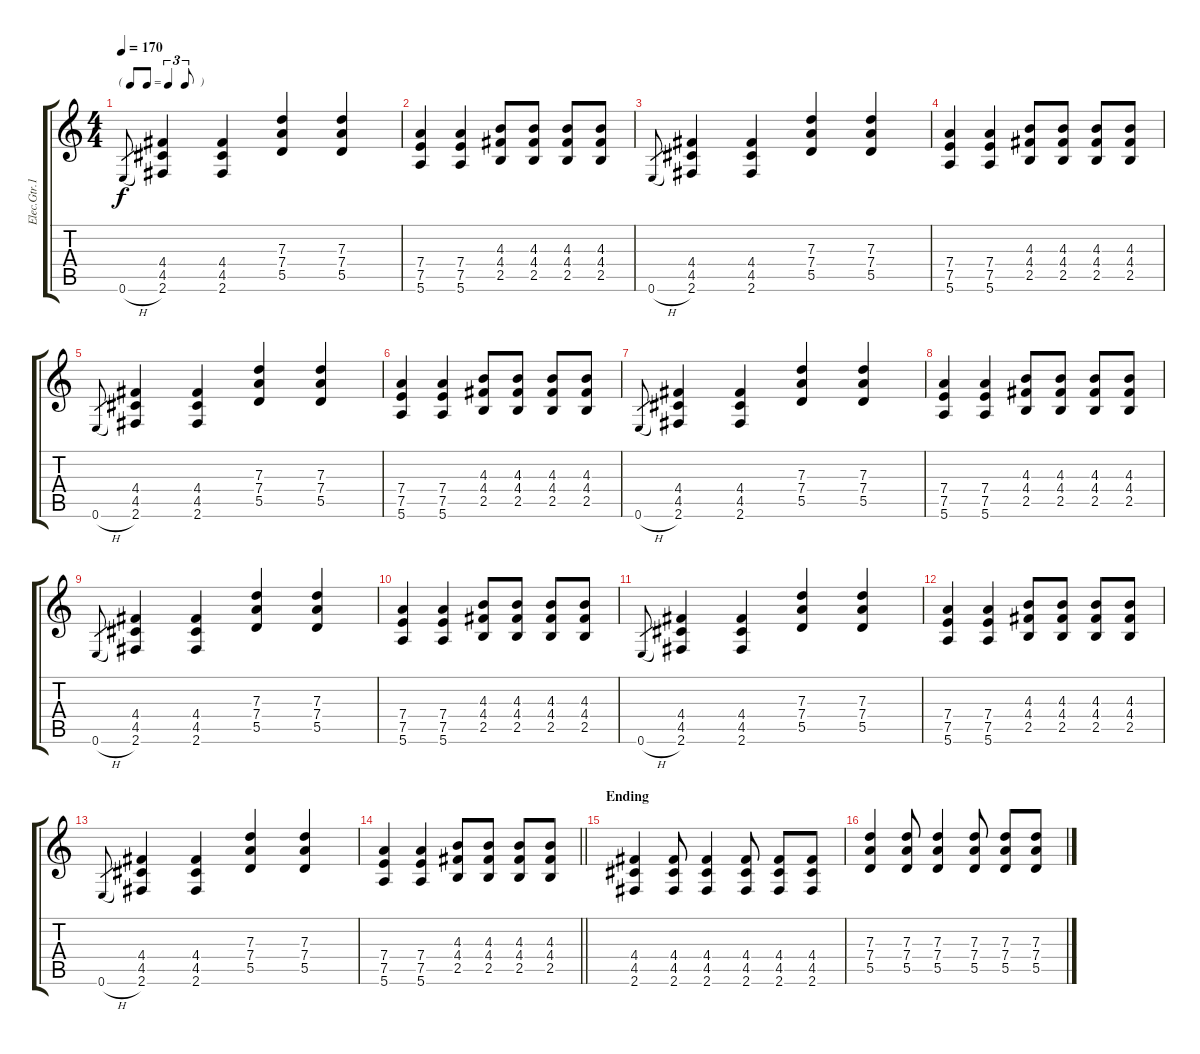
\track ("Elec.Gtr.1 (Rythm)" "Elec.Gtr.1") {instrument distortionguitar}
\staff {score tabs}
\tuning (E4 B3 G3 D3 A2 E2) {hide}
\ts (4 4)
\tf triplet8th
\tempo 170
\clef g2
\ks c
0.6{h}.8{gr dy f} (4.4 4.5 2.6).4 (4.4 4.5 2.6).4 (7.3 7.4 5.5).4 (7.3 7.4 5.5).4 |
(7.4 7.5 5.6).4 (7.4 7.5 5.6).4 (4.3 4.4 2.5).8 (4.3 4.4 2.5).8 (4.3 4.4 2.5).8 (4.3 4.4 2.5).8 |
0.6{h}.8{gr} (4.4 4.5 2.6).4 (4.4 4.5 2.6).4 (7.3 7.4 5.5).4 (7.3 7.4 5.5).4 |
(7.4 7.5 5.6).4 (7.4 7.5 5.6).4 (4.3 4.4 2.5).8 (4.3 4.4 2.5).8 (4.3 4.4 2.5).8 (4.3 4.4 2.5).8 |
0.6{h}.8{gr} (4.4 4.5 2.6).4 (4.4 4.5 2.6).4 (7.3 7.4 5.5).4 (7.3 7.4 5.5).4 |
(7.4 7.5 5.6).4 (7.4 7.5 5.6).4 (4.3 4.4 2.5).8 (4.3 4.4 2.5).8 (4.3 4.4 2.5).8 (4.3 4.4 2.5).8 |
0.6{h}.8{gr} (4.4 4.5 2.6).4 (4.4 4.5 2.6).4 (7.3 7.4 5.5).4 (7.3 7.4 5.5).4 |
(7.4 7.5 5.6).4 (7.4 7.5 5.6).4 (4.3 4.4 2.5).8 (4.3 4.4 2.5).8 (4.3 4.4 2.5).8 (4.3 4.4 2.5).8 |
0.6{h}.8{gr} (4.4 4.5 2.6).4 (4.4 4.5 2.6).4 (7.3 7.4 5.5).4 (7.3 7.4 5.5).4 |
(7.4 7.5 5.6).4 (7.4 7.5 5.6).4 (4.3 4.4 2.5).8 (4.3 4.4 2.5).8 (4.3 4.4 2.5).8 (4.3 4.4 2.5).8 |
0.6{h}.8{gr} (4.4 4.5 2.6).4 (4.4 4.5 2.6).4 (7.3 7.4 5.5).4 (7.3 7.4 5.5).4 |
(7.4 7.5 5.6).4 (7.4 7.5 5.6).4 (4.3 4.4 2.5).8 (4.3 4.4 2.5).8 (4.3 4.4 2.5).8 (4.3 4.4 2.5).8 |
0.6{h}.8{gr} (4.4 4.5 2.6).4 (4.4 4.5 2.6).4 (7.3 7.4 5.5).4 (7.3 7.4 5.5).4 |
\barLineRight lightlight
(7.4 7.5 5.6).4 (7.4 7.5 5.6).4 (4.3 4.4 2.5).8 (4.3 4.4 2.5).8 (4.3 4.4 2.5).8 (4.3 4.4 2.5).8 |
\section ("" "Ending")
(4.4 4.5 2.6).4 (4.4 4.5 2.6).8 (4.4 4.5 2.6).4 (4.4 4.5 2.6).8 (4.4 4.5 2.6).8 (4.4 4.5 2.6).8 |
(7.3 7.4 5.5).4 (7.3 7.4 5.5).8 (7.3 7.4 5.5).4 (7.3 7.4 5.5).8 (7.3 7.4 5.5).8 (7.3 7.4 5.5).8
